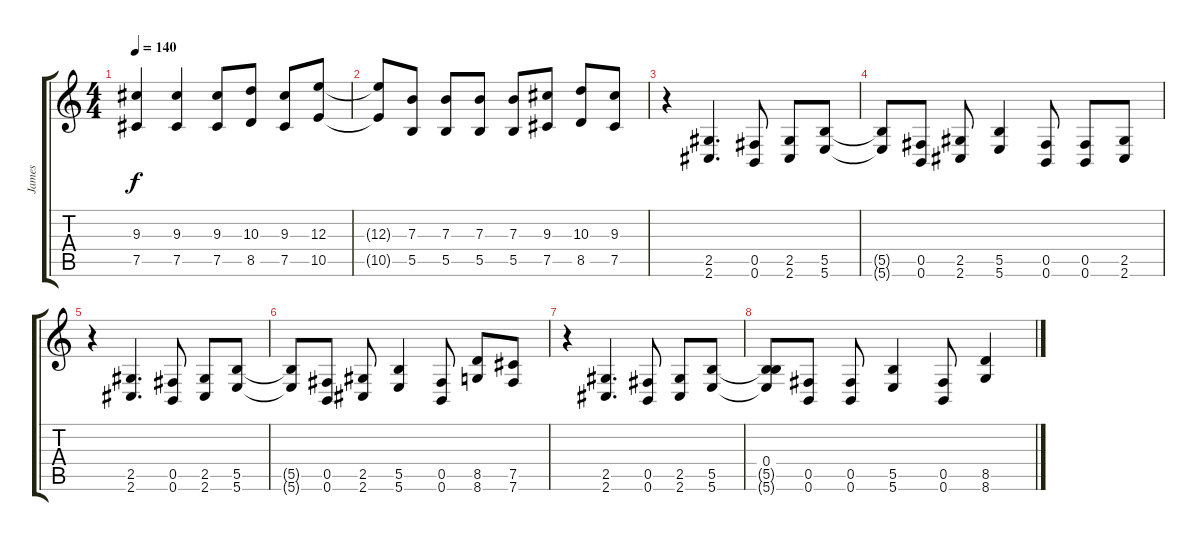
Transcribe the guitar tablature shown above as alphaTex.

\track ("James" "James") {instrument overdrivenguitar}
\staff {score tabs}
\tuning (Db4 Ab3 E3 B2 Gb2 B1) {hide}
\ts (4 4)
\tempo 140
\clef g2
\ks c
(9.3 7.5).4{dy f} (9.3 7.5).4 (9.3 7.5).8 (10.3 8.5).8 (9.3 7.5).8 (12.3 10.5).8 |
(12.3{t} 10.5{t}).8 (7.3 5.5).8 (7.3 5.5).8 (7.3 5.5).8 (7.3 5.5).8 (9.3 7.5).8 (10.3 8.5).8 (9.3 7.5).8 |
r.4 (2.5 2.6).4{d} (0.5 0.6).8 (2.5 2.6).8 (5.5 5.6).8 |
(5.5{t} 5.6{t}).8 (0.5 0.6).8 (2.5 2.6).8 (5.5 5.6).4 (0.5 0.6).8 (0.5 0.6).8 (2.5 2.6).8 |
r.4 (2.5 2.6).4{d} (0.5 0.6).8 (2.5 2.6).8 (5.5 5.6).8 |
(5.5{t} 5.6{t}).8 (0.5 0.6).8 (2.5 2.6).8 (5.5 5.6).4 (0.5 0.6).8 (8.5 8.6).8 (7.5 7.6).8 |
r.4 (2.5 2.6).4{d} (0.5 0.6).8 (2.5 2.6).8 (5.5 5.6).8 |
(0.4 5.5{t} 5.6{t}).8 (0.5 0.6).8 (0.5 0.6).8 (5.5 5.6).4 (0.5 0.6).8 (8.5 8.6).4
